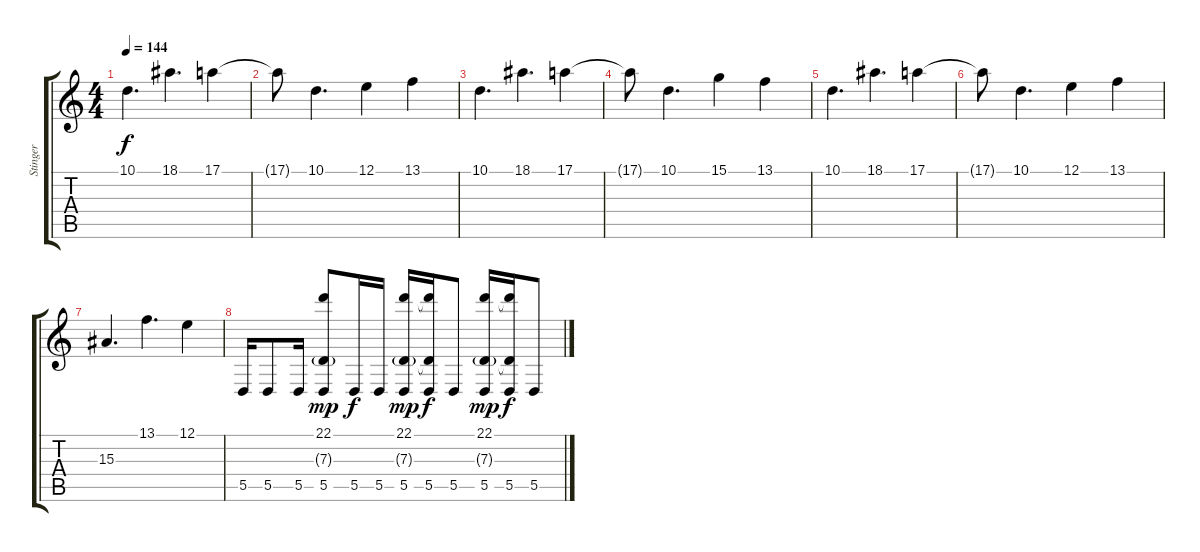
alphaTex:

\track ("Stinger" "Stinger") {instrument stringensemble1}
\staff {score tabs}
\tuning (E4 B3 G3 D3 A2 E2) {hide}
\ts (4 4)
\tempo 144
\clef g2
\ks c
10.1.4{d dy f volume 14 balance 8 instrument stringensemble1} 18.1.4{d} 17.1.4 |
17.1{t}.8 10.1.4{d} 12.1.4 13.1.4 |
10.1.4{d} 18.1.4{d} 17.1.4 |
17.1{t}.8 10.1.4{d} 15.1.4 13.1.4 |
10.1.4{d} 18.1.4{d} 17.1.4 |
17.1{t}.8 10.1.4{d} 12.1.4 13.1.4 |
15.3.4{d} 13.1.4{d} 12.1.4 |
5.5.16{volume 16 instrument ocarina} 5.5.8 5.5.16 (22.1 7.3{g} 5.5).8{dy mp volume 14 balance 0 instrument ocarina} 5.5.16{dy f} 5.5.16 (22.1 7.3{g} 5.5).16{dy mp volume 14 balance 16 instrument ocarina} (22.1{t} 7.3{t} 5.5).16{dy f} 5.5.8 (22.1 7.3{g} 5.5).16{dy mp volume 14 balance 0 instrument ocarina} (22.1{t} 7.3{t} 5.5).16{dy f} 5.5.8
